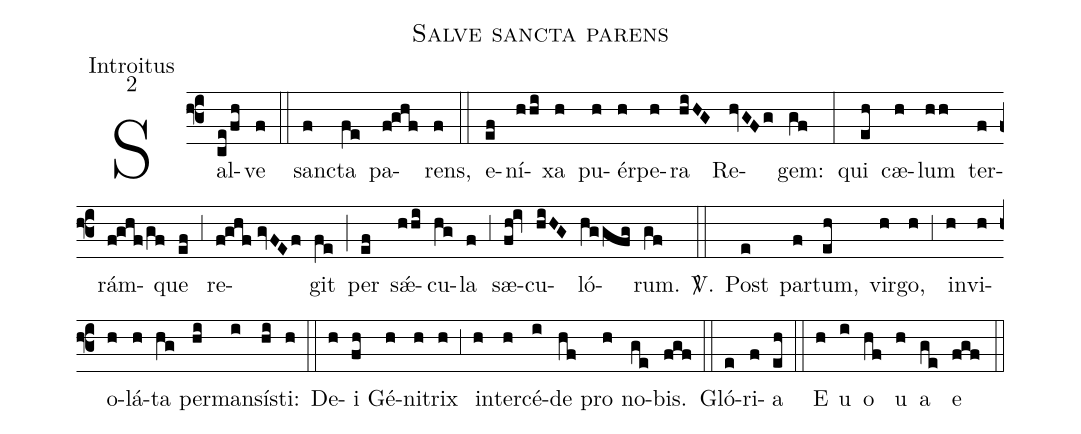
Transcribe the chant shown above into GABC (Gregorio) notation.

name:Salve sancta parens;
office-part:Introitus;
mode:2;
%%
(f3) Sal(ce/fh)ve(f) (::) san(f)cta(fe) pa(f!ghf)rens,(f) (::) e(ef)ní(hhi)xa(h) pu(h)ér(h)pe(h)ra(hiHG) Re(hvGFg)gem:(gf) (:) qui(eh) cæ(h)lum(hh) ter(f)rám(f!ghf/gf)que(ef) (;3) re(f!ghf//gvFEf)git(fe) (;) per(ef) s<sp>'ae</sp>(hhi)cu(hg)la(f) (;3) sæ(fh!iv)cu(hiHG)ló(hggfg)rum.(gf) <sp>V/</sp>.(::) Post(e) par(f)tum,(eh) vir(h)go,(h) (;3) in(h)vi(h)o(h)lá(h)ta(hg) per(hi)man(i)sí(hi)sti:(h) (::) De(h)i(fh) Gé(h)ni(h)trix(h) (;3) in(h)ter(h)cé(i)de(hf) pro(h) no(ge)bis.(fgf) (::) Gló(e)ri(f)a(eh) (::) E(h) u(i) o(hf) u(h) a(ge) e(fgf) (::)
